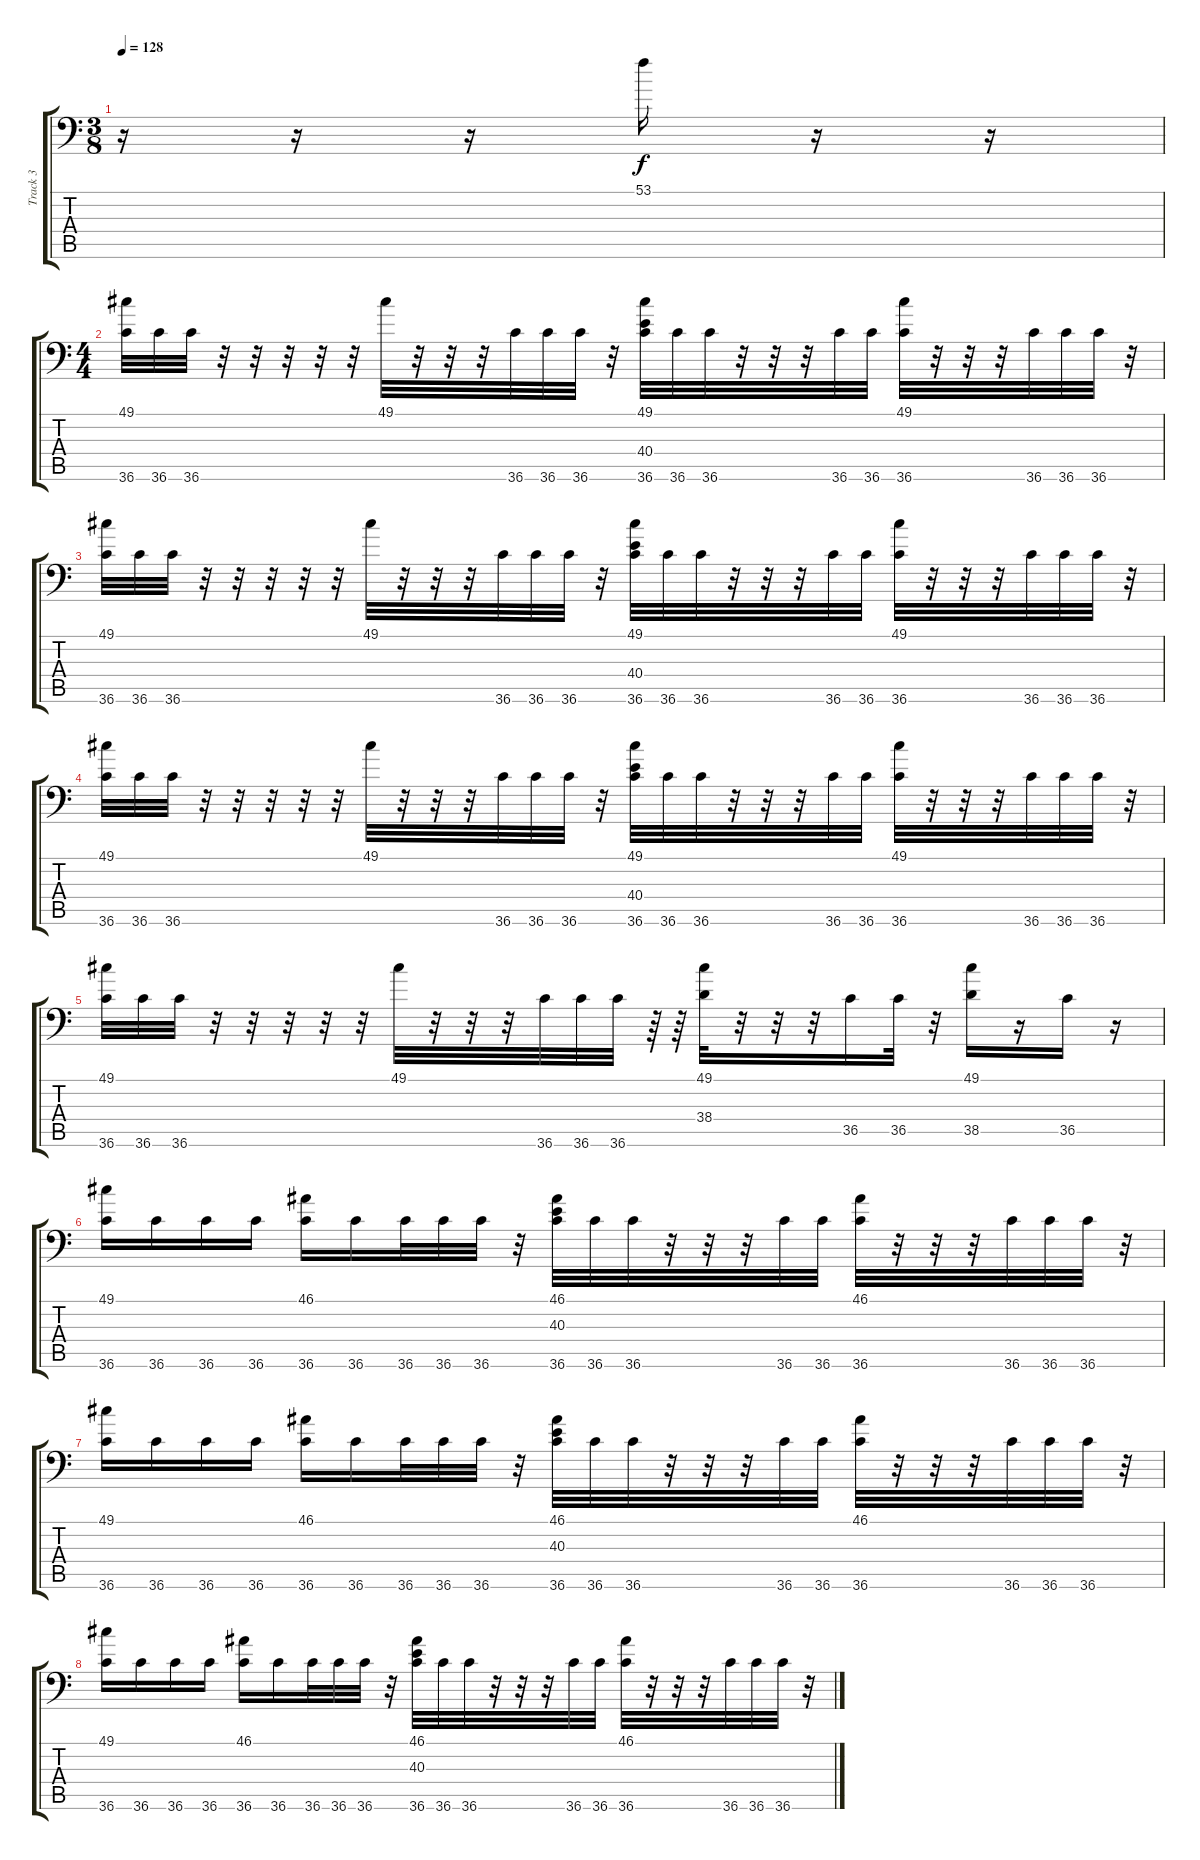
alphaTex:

\track ("Track 3" "Track 3") {instrument acousticgrandpiano}
\staff {score tabs}
\tuning (C-1 C-1 C-1 C-1 C-1 C-1) {hide}
\ts (3 8)
\tempo 128
\clef f4
\ks c
r.16{dy mf} r.16 r.16 53.1.16{dy f} r.16 r.16 |
\ts (4 4)
(49.1 36.6).32 36.6.32 36.6.32 r.32 r.32 r.32 r.32 r.32 49.1.32 r.32 r.32 r.32 36.6.32 36.6.32 36.6.32 r.32 (49.1 40.4 36.6).32 36.6.32 36.6.32 r.32 r.32 r.32 36.6.32 36.6.32 (49.1 36.6).32 r.32 r.32 r.32 36.6.32 36.6.32 36.6.32 r.32 |
(49.1 36.6).32 36.6.32 36.6.32 r.32 r.32 r.32 r.32 r.32 49.1.32 r.32 r.32 r.32 36.6.32 36.6.32 36.6.32 r.32 (49.1 40.4 36.6).32 36.6.32 36.6.32 r.32 r.32 r.32 36.6.32 36.6.32 (49.1 36.6).32 r.32 r.32 r.32 36.6.32 36.6.32 36.6.32 r.32 |
(49.1 36.6).32 36.6.32 36.6.32 r.32 r.32 r.32 r.32 r.32 49.1.32 r.32 r.32 r.32 36.6.32 36.6.32 36.6.32 r.32 (49.1 40.4 36.6).32 36.6.32 36.6.32 r.32 r.32 r.32 36.6.32 36.6.32 (49.1 36.6).32 r.32 r.32 r.32 36.6.32 36.6.32 36.6.32 r.32 |
(49.1 36.6).32 36.6.32 36.6.32 r.32 r.32 r.32 r.32 r.32 49.1.32 r.32 r.32 r.32 36.6.32 36.6.32 36.6.32 r.64 r.64 (49.1 38.4).32 r.32 r.32 r.32 36.5.16 36.5.32 r.32 (49.1 38.5).16 r.16 36.5.16 r.16 |
(49.1 36.6).16 36.6.16 36.6.16 36.6.16 (46.1 36.6).16 36.6.16 36.6.32 36.6.32 36.6.32 r.32 (46.1 40.3 36.6).32 36.6.32 36.6.32 r.32 r.32 r.32 36.6.32 36.6.32 (46.1 36.6).32 r.32 r.32 r.32 36.6.32 36.6.32 36.6.32 r.32 |
(49.1 36.6).16 36.6.16 36.6.16 36.6.16 (46.1 36.6).16 36.6.16 36.6.32 36.6.32 36.6.32 r.32 (46.1 40.3 36.6).32 36.6.32 36.6.32 r.32 r.32 r.32 36.6.32 36.6.32 (46.1 36.6).32 r.32 r.32 r.32 36.6.32 36.6.32 36.6.32 r.32 |
(49.1 36.6).16 36.6.16 36.6.16 36.6.16 (46.1 36.6).16 36.6.16 36.6.32 36.6.32 36.6.32 r.32 (46.1 40.3 36.6).32 36.6.32 36.6.32 r.32 r.32 r.32 36.6.32 36.6.32 (46.1 36.6).32 r.32 r.32 r.32 36.6.32 36.6.32 36.6.32 r.32
